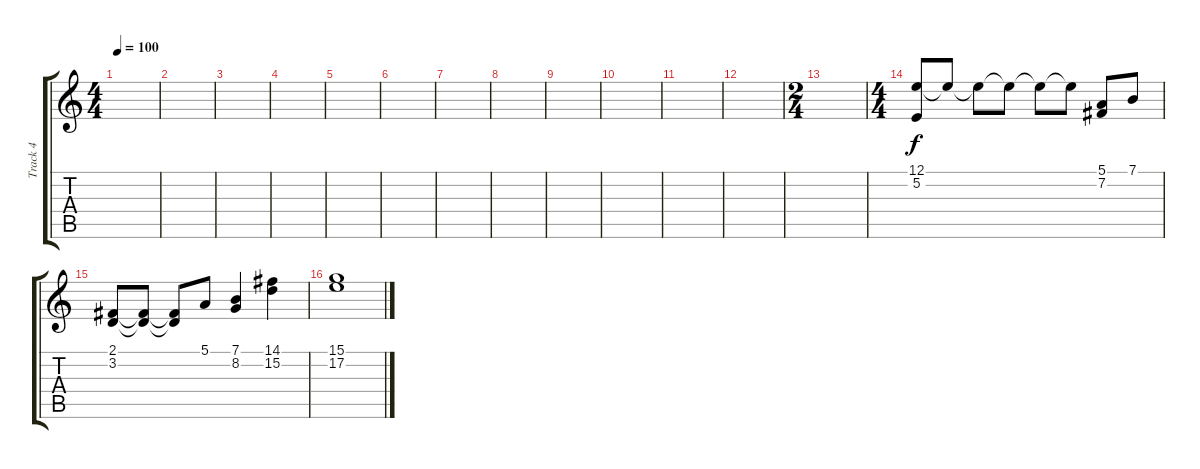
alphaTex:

\track ("Track 4" "Track 4") {instrument acousticgrandpiano}
\staff {score tabs}
\tuning (E4 B3 G3 D3 A2 E2) {hide}
\ts (4 4)
\tempo 100
\clef g2
\ks c
|
|
|
|
|
|
|
|
|
|
|
|
\ts (2 4)
|
\ts (4 4)
(12.1 5.2).8 12.1{t}.8 12.1{t}.8 12.1{t}.8 12.1{t}.8 12.1{t}.8 (5.1 7.2).8 7.1.8 |
(2.1 3.2).8 (2.1{t} 3.2{t}).8 (2.1{t} 3.2{t}).8 5.1.8 (7.1 8.2).4 (14.1 15.2).4 |
(15.1 17.2).1
